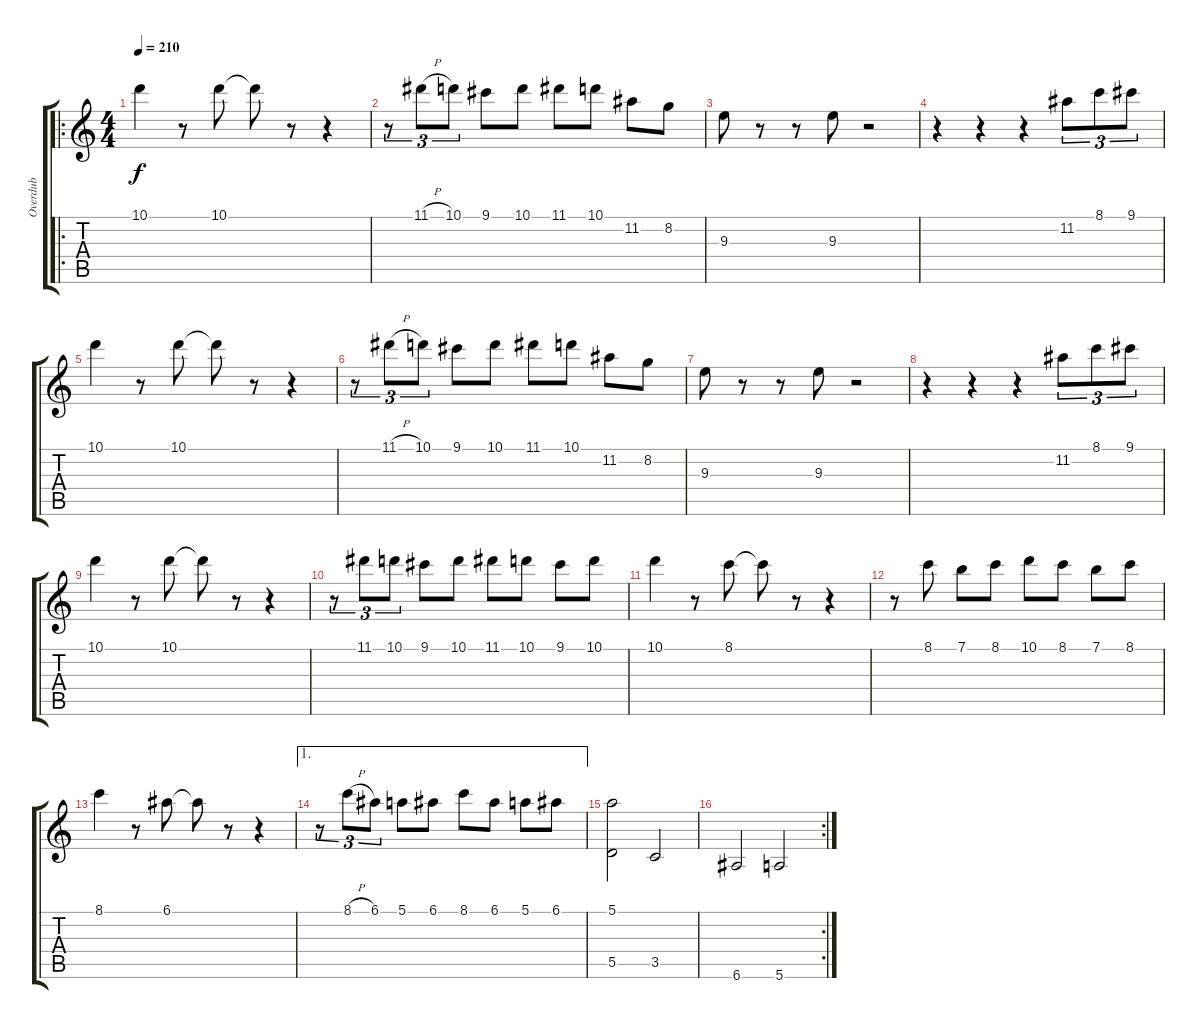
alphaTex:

\track ("Overdub" "Overdub") {instrument electricbasspick}
\staff {score tabs}
\tuning (E4 B3 G3 D3 A2 E2) {hide}
\ro
\ts (4 4)
\tempo 210
\clef g2
\ks c
10.1.4{dy f instrument electricbasspick} r.8 10.1.8 10.1{t}.8 r.8 r.4 |
r.8{tu (3 2)} 11.1{h}.8{tu (3 2)} 10.1.8{tu (3 2)} 9.1.8 10.1.8 11.1.8 10.1.8 11.2.8 8.2.8 |
9.3.8 r.8 r.8 9.3.8 r.2 |
r.4 r.4 r.4 11.2.8{tu (3 2)} 8.1.8{tu (3 2)} 9.1.8{tu (3 2)} |
10.1.4 r.8 10.1.8 10.1{t}.8 r.8 r.4 |
r.8{tu (3 2)} 11.1{h}.8{tu (3 2)} 10.1.8{tu (3 2)} 9.1.8 10.1.8 11.1.8 10.1.8 11.2.8 8.2.8 |
9.3.8 r.8 r.8 9.3.8 r.2 |
r.4 r.4 r.4 11.2.8{tu (3 2)} 8.1.8{tu (3 2)} 9.1.8{tu (3 2)} |
10.1.4 r.8 10.1.8 10.1{t}.8 r.8 r.4 |
r.8{tu (3 2)} 11.1.8{tu (3 2)} 10.1.8{tu (3 2)} 9.1.8 10.1.8 11.1.8 10.1.8 9.1.8 10.1.8 |
10.1.4 r.8 8.1.8 8.1{t}.8 r.8 r.4 |
r.8 8.1.8 7.1.8 8.1.8 10.1.8 8.1.8 7.1.8 8.1.8 |
8.1.4 r.8 6.1.8 6.1{t}.8 r.8 r.4 |
\ae 1
r.8{tu (3 2)} 8.1{h}.8{tu (3 2)} 6.1.8{tu (3 2)} 5.1.8 6.1.8 8.1.8 6.1.8 5.1.8 6.1.8 |
(5.1 5.5).2 3.5.2 |
\rc 2
6.6.2 5.6.2
